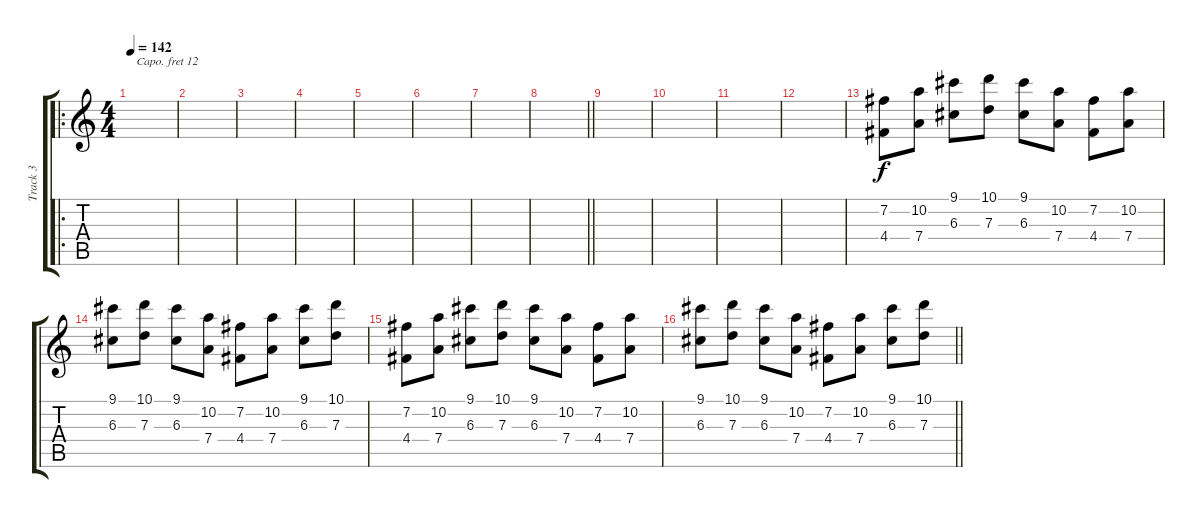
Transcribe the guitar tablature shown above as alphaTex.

\track ("Track 3" "Track 3") {instrument pizzicatostrings}
\staff {score tabs}
\capo 12
\tuning (E4 B3 G3 D3 A2 E2) {hide}
\ro
\ts (4 4)
\tempo 142
\clef g2
\ks c
|
|
|
|
|
|
|
\barLineRight lightlight
|
|
|
|
|
(7.2 4.4).8 (10.2 7.4).8 (9.1 6.3).8 (10.1 7.3).8 (9.1 6.3).8 (10.2 7.4).8 (7.2 4.4).8 (10.2 7.4).8 |
(9.1 6.3).8 (10.1 7.3).8 (9.1 6.3).8 (10.2 7.4).8 (7.2 4.4).8 (10.2 7.4).8 (9.1 6.3).8 (10.1 7.3).8 |
(7.2 4.4).8 (10.2 7.4).8 (9.1 6.3).8 (10.1 7.3).8 (9.1 6.3).8 (10.2 7.4).8 (7.2 4.4).8 (10.2 7.4).8 |
\barLineRight lightlight
(9.1 6.3).8 (10.1 7.3).8 (9.1 6.3).8 (10.2 7.4).8 (7.2 4.4).8 (10.2 7.4).8 (9.1 6.3).8 (10.1 7.3).8
